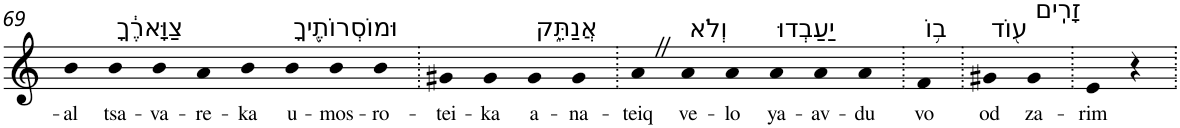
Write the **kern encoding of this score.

**kern	**text
*part1	*part1
*staff1	*staff1
*I"Piano	*
*I'Pno	*
!!LO:PB:g=z
*clefG2	*
*k[]	*
=69	=69
!	!LO:LY:b
4b	-al
!LO:TX:a:t=צַוָּארֶ֔ךָ	!
!	!LO:LY:b
4b	tsa-
!	!LO:LY:b
4b	-va-
!	!LO:LY:b
4a	-re-
!	!LO:LY:b
4b	-ka
!LO:TX:a:t=וּמוֹסְרוֹתֶ֖יךָ	!
!	!LO:LY:b
4b	u-
!	!LO:LY:b
4b	-mos-
!	!LO:LY:b
4b	-ro-
=70.	=70.
!	!LO:LY:b
4g#X	-tei-
!	!LO:LY:b
4g#	-ka
!LO:TX:a:t=אֲנַתֵּ֑ק	!
!	!LO:LY:b
4g#	a-
!	!LO:LY:b
4g#	-na-
=71.	=71.
!	!LO:LY:b
4aZ	-teiq
!LO:TX:a:t=וְלֹא	!
!	!LO:LY:b
4a	ve-
!	!LO:LY:b
4a	-lo
!LO:TX:a:t=יַעַבְדוּ	!
!	!LO:LY:b
4a	ya-
!	!LO:LY:b
4a	-av-
!	!LO:LY:b
4a	-du
=72.	=72.
!LO:TX:a:t=ב֥וֹ	!
!	!LO:LY:b
4f	vo
=73.	=73.
!LO:TX:a:t=ע֖וֹד	!
!	!LO:LY:b
4g#X	od
!LO:TX:a:t=זָרִֽים	!
!	!LO:LY:b
4g#	za-
=74.	=74.
!	!LO:LY:b
4e	-rim
4r	.
=.	=.
*-	*-
